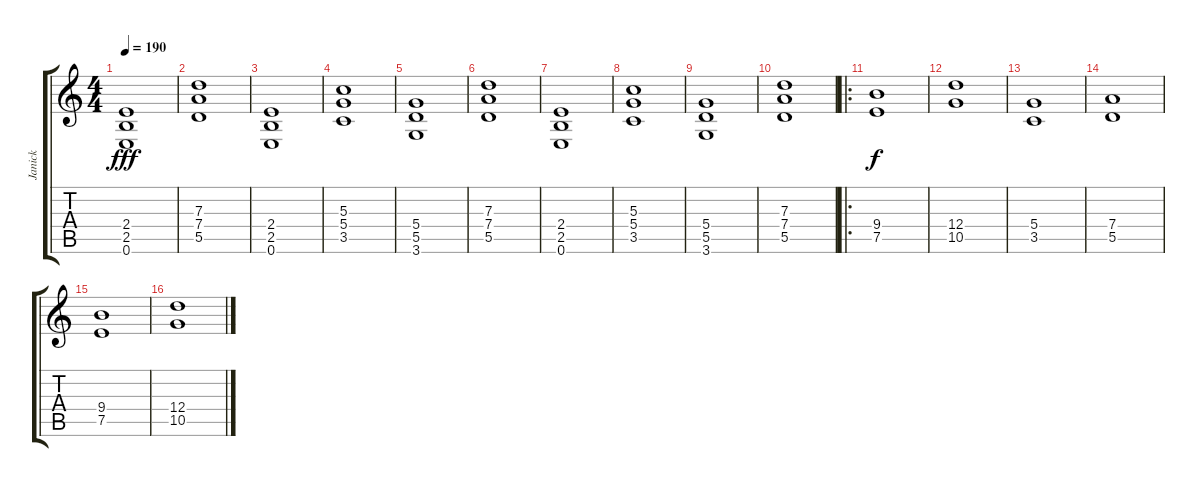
\track ("Janick" "Janick") {instrument distortionguitar}
\staff {score tabs}
\tuning (E4 B3 G3 D3 A2 E2) {hide}
\ts (4 4)
\tempo 190
\clef g2
\ks c
(2.4 2.5 0.6).1{dy fff} |
(7.3 7.4 5.5).1 |
(2.4 2.5 0.6).1 |
(5.3 5.4 3.5).1 |
(5.4 5.5 3.6).1 |
(7.3 7.4 5.5).1 |
(2.4 2.5 0.6).1 |
(5.3 5.4 3.5).1 |
(5.4 5.5 3.6).1 |
(7.3 7.4 5.5).1 |
\ro
(9.4 7.5).1{dy f} |
(12.4 10.5).1 |
(5.4 3.5).1 |
(7.4 5.5).1 |
(9.4 7.5).1 |
(12.4 10.5).1
